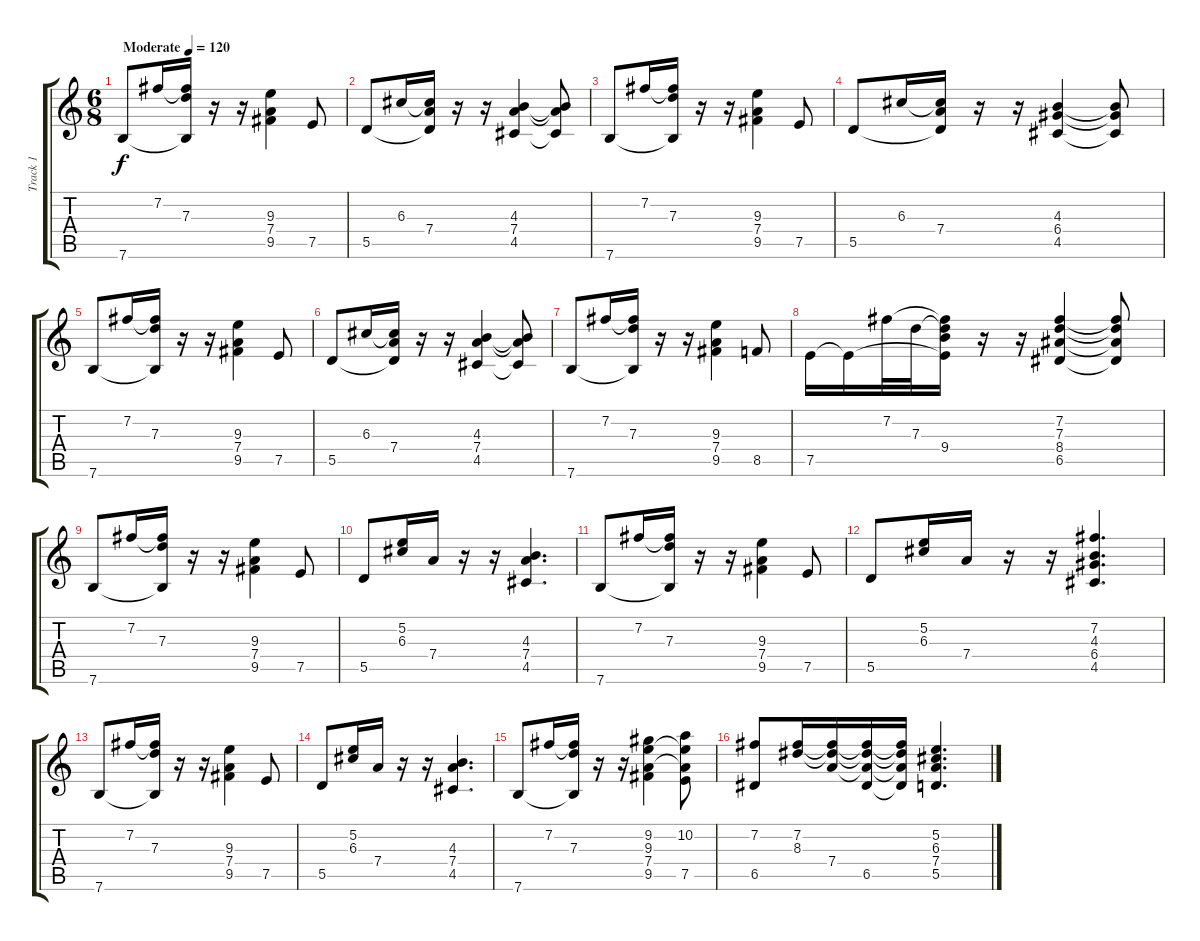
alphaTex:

\track ("Track 1" "Track 1") {instrument electricguitarjazz}
\staff {score tabs}
\tuning (E4 B3 G3 D3 A2 E2) {hide}
\ts (6 8)
\tempo (120 "Moderate")
\clef g2
\ks c
7.6.8{dy f instrument electricguitarjazz} 7.2.16 (7.2{t} 7.3 7.6{t}).16 r.16 r.16 (9.3 7.4 9.5).4 7.5.8 |
5.5.8 6.3.16 (6.3{t} 7.4 5.5{t}).16 r.16 r.16 (4.3 7.4 4.5).4 (4.3{t} 7.4{t} 4.5{t}).8 |
7.6.8 7.2.16 (7.2{t} 7.3 7.6{t}).16 r.16 r.16 (9.3 7.4 9.5).4 7.5.8 |
5.5.8 6.3.16 (6.3{t} 7.4 5.5{t}).16 r.16 r.16 (4.3 6.4 4.5).4 (4.3{t} 6.4{t} 4.5{t}).8 |
7.6.8 7.2.16 (7.2{t} 7.3 7.6{t}).16 r.16 r.16 (9.3 7.4 9.5).4 7.5.8 |
5.5.8 6.3.16 (6.3{t} 7.4 5.5{t}).16 r.16 r.16 (4.3 7.4 4.5).4 (4.3{t} 7.4{t} 4.5{t}).8 |
7.6.8 7.2.16 (7.2{t} 7.3 7.6{t}).16 r.16 r.16 (9.3 7.4 9.5).4 8.5.8 |
7.5.16 7.5{t}.16 7.2.32 7.3.32 (7.2{t} 7.3{t} 9.4 7.5{t}).16 r.16 r.16 (7.2 7.3 8.4 6.5).4 (7.2{t} 7.3{t} 8.4{t} 6.5{t}).8 |
7.6.8 7.2.16 (7.2{t} 7.3 7.6{t}).16 r.16 r.16 (9.3 7.4 9.5).4 7.5.8 |
5.5.8 (5.2 6.3).16 7.4.16 r.16 r.16 (4.3 7.4 4.5).4{d} |
7.6.8 7.2.16 (7.2{t} 7.3 7.6{t}).16 r.16 r.16 (9.3 7.4 9.5).4 7.5.8 |
5.5.8 (5.2 6.3).16 7.4.16 r.16 r.16 (7.2 4.3 6.4 4.5).4{d} |
7.6.8 7.2.16 (7.2{t} 7.3 7.6{t}).16 r.16 r.16 (9.3 7.4 9.5).4 7.5.8 |
5.5.8 (5.2 6.3).16 7.4.16 r.16 r.16 (4.3 7.4 4.5).4{d} |
7.6.8 7.2.16 (7.2{t} 7.3 7.6{t}).16 r.16 r.16 (9.2 9.3 7.4 9.5).4 (10.2 9.3{t} 7.4{t} 7.5).8 |
(7.2 6.5).8 (7.2 8.3).16 (7.2{t} 8.3{t} 7.4).16 (7.2{t} 8.3{t} 7.4{t} 6.5).16 (7.2{t} 8.3{t} 7.4{t} 6.5{t}).16 (5.2 6.3 7.4 5.5).4{d}
